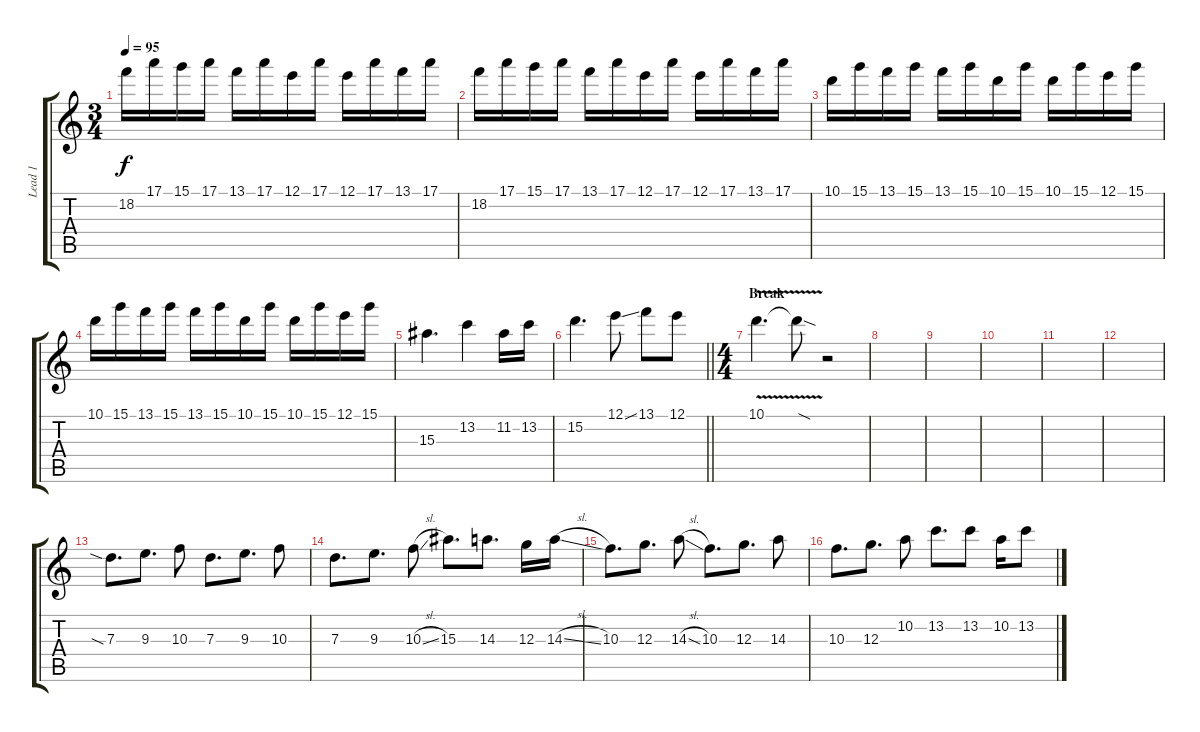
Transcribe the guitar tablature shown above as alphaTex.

\track ("Lead 1" "Lead 1") {instrument distortionguitar}
\staff {score tabs}
\tuning (E4 B3 G3 D3 A2 D2) {hide}
\ts (3 4)
\tempo 95
\clef g2
\ks c
18.2.16{dy f} 17.1.16 15.1.16 17.1.16 13.1.16 17.1.16 12.1.16 17.1.16 12.1.16 17.1.16 13.1.16 17.1.16 |
18.2.16 17.1.16 15.1.16 17.1.16 13.1.16 17.1.16 12.1.16 17.1.16 12.1.16 17.1.16 13.1.16 17.1.16 |
10.1.16 15.1.16 13.1.16 15.1.16 13.1.16 15.1.16 10.1.16 15.1.16 10.1.16 15.1.16 12.1.16 15.1.16 |
10.1.16 15.1.16 13.1.16 15.1.16 13.1.16 15.1.16 10.1.16 15.1.16 10.1.16 15.1.16 12.1.16 15.1.16 |
15.3.4{d} 13.2.4 11.2.16 13.2.16 |
\barLineRight lightlight
15.2.4{d} 12.1{ss}.8 13.1.8 12.1.8 |
\ts (4 4)
\section ("" "Break")
10.1{v}.4{d volume 3} 10.1{sod t}.8 r.2 |
|
|
|
|
|
7.3{sia}.8{d} 9.3.8{d} 10.3.8 7.3.8{d} 9.3.8{d} 10.3.8 |
7.3.8{d} 9.3.8{d} 10.3{sl}.8 15.3.8{d} 14.3.8{d} 12.3.16 14.3{sl}.16 |
10.3.8{d} 12.3.8{d} 14.3{sl}.8 10.3.8{d} 12.3.8{d} 14.3.8 |
10.3.8{d} 12.3.8{d} 10.2.8 13.2.8{d} 13.2.8 10.2.16 13.2.8
